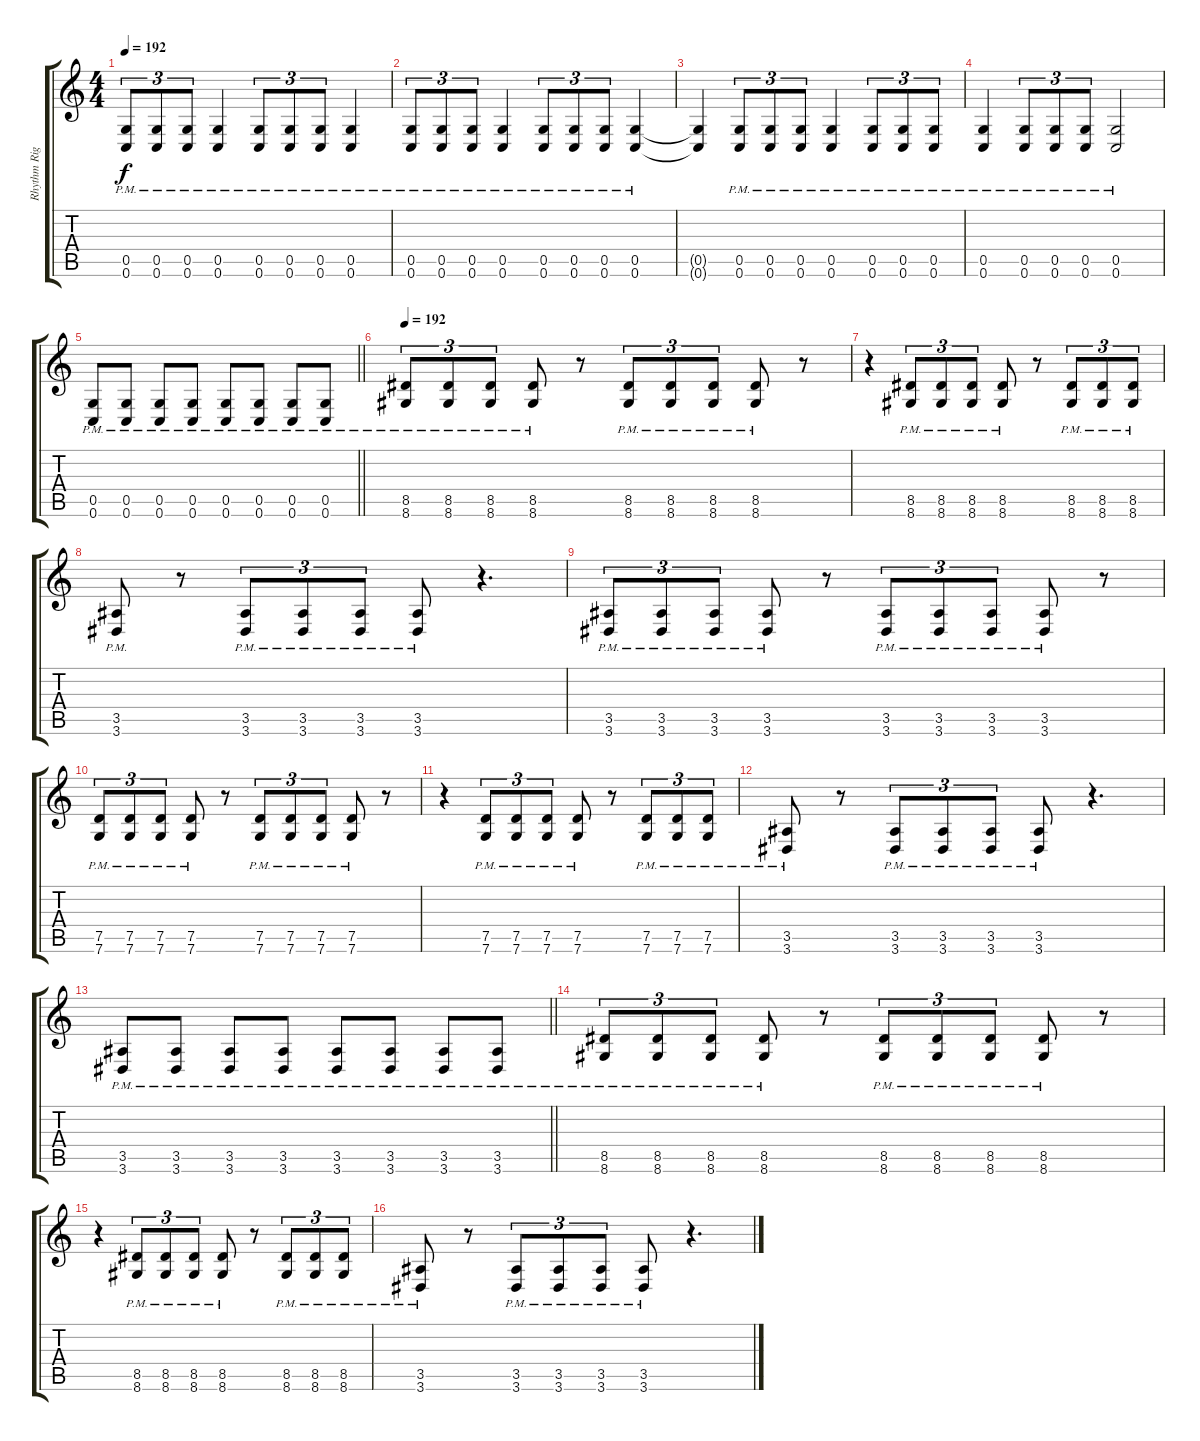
\track ("Rhythm Right" "Rhythm Rig") {instrument distortionguitar}
\staff {score tabs}
\tuning (D4 A3 F3 C3 G2 C2) {hide}
\ts (4 4)
\tempo 192
\clef g2
\ks c
(0.5{pm} 0.6{pm}).8{tu (3 2) dy f} (0.5{pm} 0.6{pm}).8{tu (3 2)} (0.5{pm} 0.6{pm}).8{tu (3 2)} (0.5{pm} 0.6{pm}).4 (0.5{pm} 0.6{pm}).8{tu (3 2)} (0.5{pm} 0.6{pm}).8{tu (3 2)} (0.5{pm} 0.6{pm}).8{tu (3 2)} (0.5{pm} 0.6{pm}).4 |
(0.5{pm} 0.6{pm}).8{tu (3 2)} (0.5{pm} 0.6{pm}).8{tu (3 2)} (0.5{pm} 0.6{pm}).8{tu (3 2)} (0.5{pm} 0.6{pm}).4 (0.5{pm} 0.6{pm}).8{tu (3 2)} (0.5{pm} 0.6{pm}).8{tu (3 2)} (0.5{pm} 0.6{pm}).8{tu (3 2)} (0.5{pm} 0.6{pm}).4 |
(0.5{t} 0.6{t}).4 (0.5{pm} 0.6{pm}).8{tu (3 2)} (0.5{pm} 0.6{pm}).8{tu (3 2)} (0.5{pm} 0.6{pm}).8{tu (3 2)} (0.5{pm} 0.6{pm}).4 (0.5{pm} 0.6{pm}).8{tu (3 2)} (0.5{pm} 0.6{pm}).8{tu (3 2)} (0.5{pm} 0.6{pm}).8{tu (3 2)} |
(0.5{pm} 0.6{pm}).4 (0.5{pm} 0.6{pm}).8{tu (3 2)} (0.5{pm} 0.6{pm}).8{tu (3 2)} (0.5{pm} 0.6{pm}).8{tu (3 2)} (0.5{pm} 0.6{pm}).2 |
\barLineRight lightlight
(0.5{pm} 0.6{pm}).8 (0.5{pm} 0.6{pm}).8 (0.5{pm} 0.6{pm}).8 (0.5{pm} 0.6{pm}).8 (0.5{pm} 0.6{pm}).8 (0.5{pm} 0.6{pm}).8 (0.5{pm} 0.6{pm}).8 (0.5{pm} 0.6{pm}).8 |
\section ("" "")
\tempo 192
(8.5{pm} 8.6{pm}).8{tu (3 2)} (8.5{pm} 8.6{pm}).8{tu (3 2)} (8.5{pm} 8.6{pm}).8{tu (3 2)} (8.5{pm} 8.6{pm}).8 r.8 (8.5{pm} 8.6{pm}).8{tu (3 2)} (8.5{pm} 8.6{pm}).8{tu (3 2)} (8.5{pm} 8.6{pm}).8{tu (3 2)} (8.5{pm} 8.6{pm}).8 r.8 |
r.4 (8.5{pm} 8.6{pm}).8{tu (3 2)} (8.5{pm} 8.6{pm}).8{tu (3 2)} (8.5{pm} 8.6{pm}).8{tu (3 2)} (8.5{pm} 8.6{pm}).8 r.8 (8.5{pm} 8.6{pm}).8{tu (3 2)} (8.5{pm} 8.6{pm}).8{tu (3 2)} (8.5{pm} 8.6{pm}).8{tu (3 2)} |
(3.5{pm} 3.6{pm}).8 r.8 (3.5{pm} 3.6{pm}).8{tu (3 2)} (3.5{pm} 3.6{pm}).8{tu (3 2)} (3.5{pm} 3.6{pm}).8{tu (3 2)} (3.5{pm} 3.6{pm}).8 r.4{d} |
(3.5{pm} 3.6{pm}).8{tu (3 2)} (3.5{pm} 3.6{pm}).8{tu (3 2)} (3.5{pm} 3.6{pm}).8{tu (3 2)} (3.5{pm} 3.6{pm}).8 r.8 (3.5{pm} 3.6{pm}).8{tu (3 2)} (3.5{pm} 3.6{pm}).8{tu (3 2)} (3.5{pm} 3.6{pm}).8{tu (3 2)} (3.5{pm} 3.6{pm}).8 r.8 |
(7.5{pm} 7.6{pm}).8{tu (3 2)} (7.5{pm} 7.6{pm}).8{tu (3 2)} (7.5{pm} 7.6{pm}).8{tu (3 2)} (7.5{pm} 7.6{pm}).8 r.8 (7.5{pm} 7.6{pm}).8{tu (3 2)} (7.5{pm} 7.6{pm}).8{tu (3 2)} (7.5{pm} 7.6{pm}).8{tu (3 2)} (7.5{pm} 7.6{pm}).8 r.8 |
r.4 (7.5{pm} 7.6{pm}).8{tu (3 2)} (7.5{pm} 7.6{pm}).8{tu (3 2)} (7.5{pm} 7.6{pm}).8{tu (3 2)} (7.5{pm} 7.6{pm}).8 r.8 (7.5{pm} 7.6{pm}).8{tu (3 2)} (7.5{pm} 7.6{pm}).8{tu (3 2)} (7.5{pm} 7.6{pm}).8{tu (3 2)} |
(3.5{pm} 3.6{pm}).8 r.8 (3.5{pm} 3.6{pm}).8{tu (3 2)} (3.5{pm} 3.6{pm}).8{tu (3 2)} (3.5{pm} 3.6{pm}).8{tu (3 2)} (3.5{pm} 3.6{pm}).8 r.4{d} |
\barLineRight lightlight
(3.5{pm} 3.6{pm}).8 (3.5{pm} 3.6{pm}).8 (3.5{pm} 3.6{pm}).8 (3.5{pm} 3.6{pm}).8 (3.5{pm} 3.6{pm}).8 (3.5{pm} 3.6{pm}).8 (3.5{pm} 3.6{pm}).8 (3.5{pm} 3.6{pm}).8 |
\section ("" "")
(8.5{pm} 8.6{pm}).8{tu (3 2)} (8.5{pm} 8.6{pm}).8{tu (3 2)} (8.5{pm} 8.6{pm}).8{tu (3 2)} (8.5{pm} 8.6{pm}).8 r.8 (8.5{pm} 8.6{pm}).8{tu (3 2)} (8.5{pm} 8.6{pm}).8{tu (3 2)} (8.5{pm} 8.6{pm}).8{tu (3 2)} (8.5{pm} 8.6{pm}).8 r.8 |
r.4 (8.5{pm} 8.6{pm}).8{tu (3 2)} (8.5{pm} 8.6{pm}).8{tu (3 2)} (8.5{pm} 8.6{pm}).8{tu (3 2)} (8.5{pm} 8.6{pm}).8 r.8 (8.5{pm} 8.6{pm}).8{tu (3 2)} (8.5{pm} 8.6{pm}).8{tu (3 2)} (8.5{pm} 8.6{pm}).8{tu (3 2)} |
(3.5{pm} 3.6{pm}).8 r.8 (3.5{pm} 3.6{pm}).8{tu (3 2)} (3.5{pm} 3.6{pm}).8{tu (3 2)} (3.5{pm} 3.6{pm}).8{tu (3 2)} (3.5{pm} 3.6{pm}).8 r.4{d}
